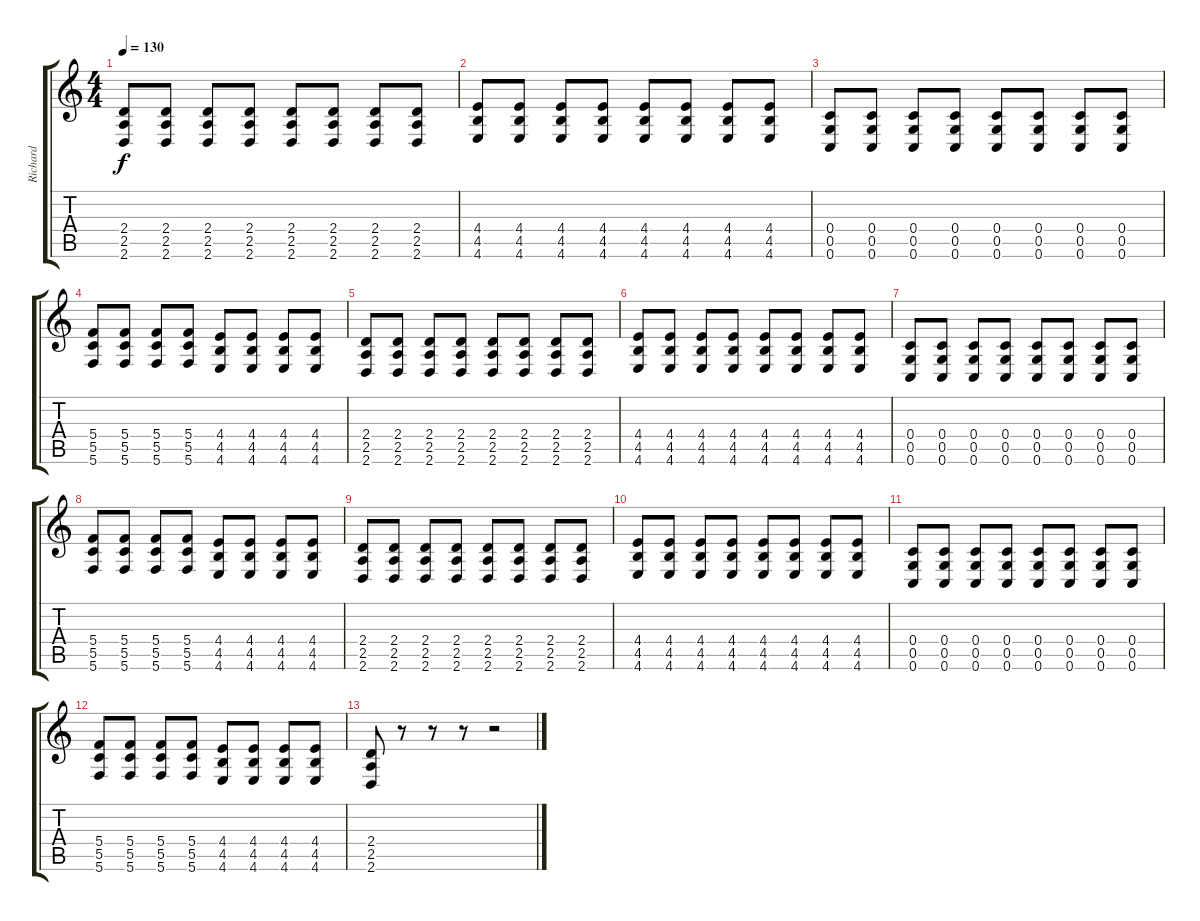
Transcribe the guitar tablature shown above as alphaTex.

\track ("Richard" "Richard") {instrument distortionguitar}
\staff {score tabs}
\tuning (D4 A3 F3 C3 G2 C2) {hide}
\ts (4 4)
\tempo 130
\clef g2
\ks c
(2.4 2.5 2.6).8{dy f} (2.4 2.5 2.6).8 (2.4 2.5 2.6).8 (2.4 2.5 2.6).8 (2.4 2.5 2.6).8 (2.4 2.5 2.6).8 (2.4 2.5 2.6).8 (2.4 2.5 2.6).8 |
(4.4 4.5 4.6).8 (4.4 4.5 4.6).8 (4.4 4.5 4.6).8 (4.4 4.5 4.6).8 (4.4 4.5 4.6).8 (4.4 4.5 4.6).8 (4.4 4.5 4.6).8 (4.4 4.5 4.6).8 |
(0.4 0.5 0.6).8 (0.4 0.5 0.6).8 (0.4 0.5 0.6).8 (0.4 0.5 0.6).8 (0.4 0.5 0.6).8 (0.4 0.5 0.6).8 (0.4 0.5 0.6).8 (0.4 0.5 0.6).8 |
(5.4 5.5 5.6).8 (5.4 5.5 5.6).8 (5.4 5.5 5.6).8 (5.4 5.5 5.6).8 (4.4 4.5 4.6).8 (4.4 4.5 4.6).8 (4.4 4.5 4.6).8 (4.4 4.5 4.6).8 |
(2.4 2.5 2.6).8 (2.4 2.5 2.6).8 (2.4 2.5 2.6).8 (2.4 2.5 2.6).8 (2.4 2.5 2.6).8 (2.4 2.5 2.6).8 (2.4 2.5 2.6).8 (2.4 2.5 2.6).8 |
(4.4 4.5 4.6).8 (4.4 4.5 4.6).8 (4.4 4.5 4.6).8 (4.4 4.5 4.6).8 (4.4 4.5 4.6).8 (4.4 4.5 4.6).8 (4.4 4.5 4.6).8 (4.4 4.5 4.6).8 |
(0.4 0.5 0.6).8 (0.4 0.5 0.6).8 (0.4 0.5 0.6).8 (0.4 0.5 0.6).8 (0.4 0.5 0.6).8 (0.4 0.5 0.6).8 (0.4 0.5 0.6).8 (0.4 0.5 0.6).8 |
(5.4 5.5 5.6).8 (5.4 5.5 5.6).8 (5.4 5.5 5.6).8 (5.4 5.5 5.6).8 (4.4 4.5 4.6).8 (4.4 4.5 4.6).8 (4.4 4.5 4.6).8 (4.4 4.5 4.6).8 |
(2.4 2.5 2.6).8 (2.4 2.5 2.6).8 (2.4 2.5 2.6).8 (2.4 2.5 2.6).8 (2.4 2.5 2.6).8 (2.4 2.5 2.6).8 (2.4 2.5 2.6).8 (2.4 2.5 2.6).8 |
(4.4 4.5 4.6).8 (4.4 4.5 4.6).8 (4.4 4.5 4.6).8 (4.4 4.5 4.6).8 (4.4 4.5 4.6).8 (4.4 4.5 4.6).8 (4.4 4.5 4.6).8 (4.4 4.5 4.6).8 |
(0.4 0.5 0.6).8 (0.4 0.5 0.6).8 (0.4 0.5 0.6).8 (0.4 0.5 0.6).8 (0.4 0.5 0.6).8 (0.4 0.5 0.6).8 (0.4 0.5 0.6).8 (0.4 0.5 0.6).8 |
(5.4 5.5 5.6).8 (5.4 5.5 5.6).8 (5.4 5.5 5.6).8 (5.4 5.5 5.6).8 (4.4 4.5 4.6).8 (4.4 4.5 4.6).8 (4.4 4.5 4.6).8 (4.4 4.5 4.6).8 |
(2.4 2.5 2.6).8 r.8 r.8 r.8 r.2
